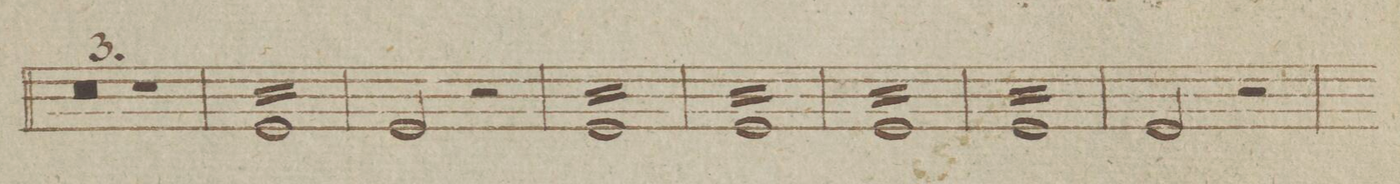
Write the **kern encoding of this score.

**kern
*I"Timpani in Es et B
*clefF4
*k[]
*met(c|)
*M2/2
0r
=70
=71
1r
=72
16GG/LL
16GG/
16GG/
16GG/
16GG/
16GG/
16GG/
16GG/
16GG/
16GG/
16GG/
16GG/
16GG/
16GG/
16GG/
16GG/JJ
=73
2GG/
2r
=74
16GG/LL
16GG/
16GG/
16GG/
16GG/
16GG/
16GG/
16GG/
16GG/
16GG/
16GG/
16GG/
16GG/
16GG/
16GG/
16GG/JJ
=75
16GG/LL
16GG/
16GG/
16GG/
16GG/
16GG/
16GG/
16GG/
16GG/
16GG/
16GG/
16GG/
16GG/
16GG/
16GG/
16GG/JJ
=76
16GG/LL
16GG/
16GG/
16GG/
16GG/
16GG/
16GG/
16GG/
16GG/
16GG/
16GG/
16GG/
16GG/
16GG/
16GG/
16GG/JJ
=77
16GG/LL
16GG/
16GG/
16GG/
16GG/
16GG/
16GG/
16GG/
16GG/
16GG/
16GG/
16GG/
16GG/
16GG/
16GG/
16GG/JJ
=78
2GG/
2r
=79
*-
